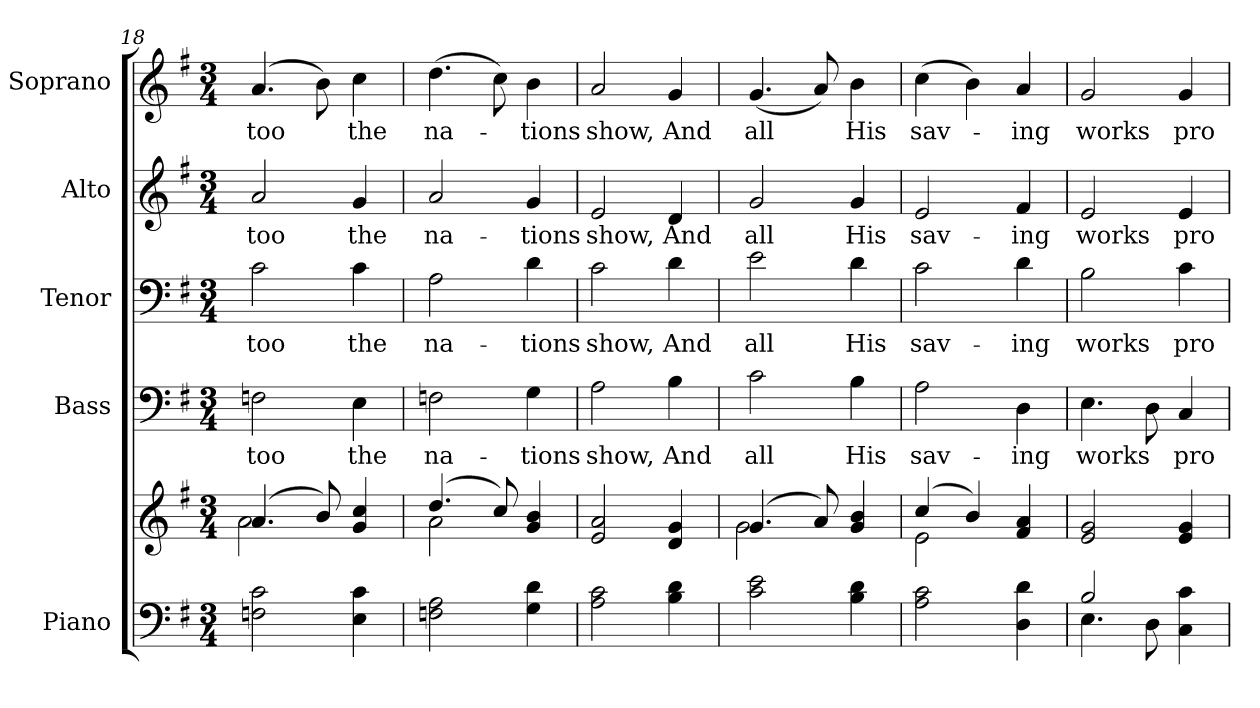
**kern	**kern	**kern	**text	**kern	**text	**kern	**text	**kern	**text
*part5	*part5	*part4	*part4	*part3	*part3	*part2	*part2	*part1	*part1
*staff6	*staff5	*staff4	*staff4	*staff3	*staff3	*staff2	*staff2	*staff1	*staff1
*I"Piano	*	*I"Bass	*	*I"Tenor	*	*I"Alto	*	*I"Soprano	*
*I'Pno.	*	*I'B.	*	*I'T.	*	*I'A.	*	*I'S.	*
*clefF4	*clefG2	*clefF4	*	*clefF4	*	*clefG2	*	*clefG2	*
*k[f#]	*k[f#]	*k[f#]	*	*k[f#]	*	*k[f#]	*	*k[f#]	*
*G:	*G:	*G:	*	*G:	*	*G:	*	*G:	*
*M3/4	*M3/4	*M3/4	*	*M3/4	*	*M3/4	*	*M3/4	*
=18	=18	=18	=18	=18	=18	=18	=18	=18	=18
*	*^	*	*	*	*	*	*	*	*
!	!	!	!	!LO:LY:b:color=#000000	!	!	!	!	!	!
!	!	!	!	!	!	!LO:LY:b:color=#000000	!	!	!	!
!	!	!	!	!	!	!	!	!LO:LY:b:color=#000000	!	!
!	!	!	!	!	!	!	!	!	!	!LO:LY:b:color=#000000
2Fni\ 2ci	(4.ai/	2ai\	2Fni\	too	2ci\	too	2ai/	too	(4.ai/	too
.	8bi/)	.	.	.	.	.	.	.	8bi\)	.
!	!	!	!	!LO:LY:b:color=#000000	!	!	!	!	!	!
!	!	!	!	!	!	!LO:LY:b:color=#000000	!	!	!	!
!	!	!	!	!	!	!	!	!LO:LY:b:color=#000000	!	!
!	!	!	!	!	!	!	!	!	!	!LO:LY:b:color=#000000
4Ei\ 4ci	4gi/ 4cci	4ryy	4Ei\	the	4ci\	the	4gi/	the	4cci\	the
=19	=19	=19	=19	=19	=19	=19	=19	=19	=19	=19
!	!	!	!	!LO:LY:b:color=#000000	!	!	!	!	!	!
!	!	!	!	!	!	!LO:LY:b:color=#000000	!	!	!	!
!	!	!	!	!	!	!	!	!LO:LY:b:color=#000000	!	!
!	!	!	!	!	!	!	!	!	!	!LO:LY:b:color=#000000
2Fni\ 2Ai	(4.ddi/	2ai\	2Fni\	na-	2Ai\	na-	2ai/	na-	(4.ddi\	na-
.	8cci/)	.	.	.	.	.	.	.	8cci\)	.
!	!	!	!	!LO:LY:b:color=#000000	!	!	!	!	!	!
!	!	!	!	!	!	!LO:LY:b:color=#000000	!	!	!	!
!	!	!	!	!	!	!	!	!LO:LY:b:color=#000000	!	!
!	!	!	!	!	!	!	!	!	!	!LO:LY:b:color=#000000
4Gi\ 4di	4gi/ 4bi	4ryy	4Gi\	-tions	4di\	-tions	4gi/	-tions	4bi\	-tions
*	*v	*v	*	*	*	*	*	*	*	*
=20	=20	=20	=20	=20	=20	=20	=20	=20	=20
*	*^	*	*	*	*	*	*	*	*
!	!	!	!	!LO:LY:b:color=#000000	!	!	!	!	!	!
*	*v	*v	*	*	*	*	*	*	*	*
*	*^	*	*	*	*	*	*	*	*
!	!	!	!	!	!	!LO:LY:b:color=#000000	!	!	!	!
*	*v	*v	*	*	*	*	*	*	*	*
*	*^	*	*	*	*	*	*	*	*
!	!	!	!	!	!	!	!	!LO:LY:b:color=#000000	!	!
*	*v	*v	*	*	*	*	*	*	*	*
*	*^	*	*	*	*	*	*	*	*
!	!	!	!	!	!	!	!	!	!	!LO:LY:b:color=#000000
*	*v	*v	*	*	*	*	*	*	*	*
2Ai\ 2ci	2ei/ 2ai	2Ai\	show,	2ci\	show,	2ei/	show,	2ai/	show,
!	!	!	!LO:LY:b:color=#000000	!	!	!	!	!	!
!	!	!	!	!	!LO:LY:b:color=#000000	!	!	!	!
!	!	!	!	!	!	!	!LO:LY:b:color=#000000	!	!
!	!	!	!	!	!	!	!	!	!LO:LY:b:color=#000000
4Bi\ 4di	4di/ 4gi	4Bi\	And	4di\	And	4di/	And	4gi/	And
!!LO:PB:g=z
=21	=21	=21	=21	=21	=21	=21	=21	=21	=21
*	*^	*	*	*	*	*	*	*	*
!	!	!	!	!LO:LY:b:color=#000000	!	!	!	!	!	!
!	!	!	!	!	!	!LO:LY:b:color=#000000	!	!	!	!
!	!	!	!	!	!	!	!	!LO:LY:b:color=#000000	!	!
!	!	!	!	!	!	!	!	!	!	!LO:LY:b:color=#000000
2ci\ 2ei	(4.gi/	2gi\	2ci\	all	2ei\	all	2gi/	all	(4.gi/	all
.	8ai/)	.	.	.	.	.	.	.	8ai/)	.
!	!	!	!	!LO:LY:b:color=#000000	!	!	!	!	!	!
!	!	!	!	!	!	!LO:LY:b:color=#000000	!	!	!	!
!	!	!	!	!	!	!	!	!LO:LY:b:color=#000000	!	!
!	!	!	!	!	!	!	!	!	!	!LO:LY:b:color=#000000
4Bi\ 4di	4gi/ 4bi	4ryy	4Bi\	His	4di\	His	4gi/	His	4bi\	His
=22	=22	=22	=22	=22	=22	=22	=22	=22	=22	=22
!	!	!	!	!LO:LY:b:color=#000000	!	!	!	!	!	!
!	!	!	!	!	!	!LO:LY:b:color=#000000	!	!	!	!
!	!	!	!	!	!	!	!	!LO:LY:b:color=#000000	!	!
!	!	!	!	!	!	!	!	!	!	!LO:LY:b:color=#000000
2Ai\ 2ci	(4cci/	2ei\	2Ai\	sav-	2ci\	sav-	2ei/	sav-	(4cci\	sav-
.	4bi/)	.	.	.	.	.	.	.	4bi\)	.
!	!	!	!	!LO:LY:b:color=#000000	!	!	!	!	!	!
!	!	!	!	!	!	!LO:LY:b:color=#000000	!	!	!	!
!	!	!	!	!	!	!	!	!LO:LY:b:color=#000000	!	!
!	!	!	!	!	!	!	!	!	!	!LO:LY:b:color=#000000
4Di\ 4di	4f#i/ 4ai	4ryy	4Di\	-ing	4di\	-ing	4f#i/	-ing	4ai/	-ing
*	*v	*v	*	*	*	*	*	*	*	*
=23	=23	=23	=23	=23	=23	=23	=23	=23	=23
*^	*	*	*	*	*	*	*	*	*
*	*	*^	*	*	*	*	*	*	*	*
!	!	!	!	!	!LO:LY:b:color=#000000	!	!	!	!	!	!
*	*	*v	*v	*	*	*	*	*	*	*	*
*	*	*^	*	*	*	*	*	*	*	*
!	!	!	!	!	!	!	!LO:LY:b:color=#000000	!	!	!	!
*	*	*v	*v	*	*	*	*	*	*	*	*
*	*	*^	*	*	*	*	*	*	*	*
!	!	!	!	!	!	!	!	!	!LO:LY:b:color=#000000	!	!
*	*	*v	*v	*	*	*	*	*	*	*	*
*	*	*^	*	*	*	*	*	*	*	*
!	!	!	!	!	!	!	!	!	!	!	!LO:LY:b:color=#000000
*	*	*v	*v	*	*	*	*	*	*	*	*
2Bi/	4.Ei\	2ei/ 2gi	4.Ei\	works	2Bi\	works	2ei/	works	2gi/	works
.	8Di\	.	8Di\	.	.	.	.	.	.	.
!	!	!	!	!LO:LY:b:color=#000000	!	!	!	!	!	!
!	!	!	!	!	!	!LO:LY:b:color=#000000	!	!	!	!
!	!	!	!	!	!	!	!	!LO:LY:b:color=#000000	!	!
!	!	!	!	!	!	!	!	!	!	!LO:LY:b:color=#000000
4Ci\ 4ci	4ryy	4ei/ 4gi	4Ci/	pro-	4ci\	pro-	4ei/	pro-	4gi/	pro-
*v	*v	*	*	*	*	*	*	*	*	*
=	=	=	=	=	=	=	=	=	=
*-	*-	*-	*-	*-	*-	*-	*-	*-	*-
